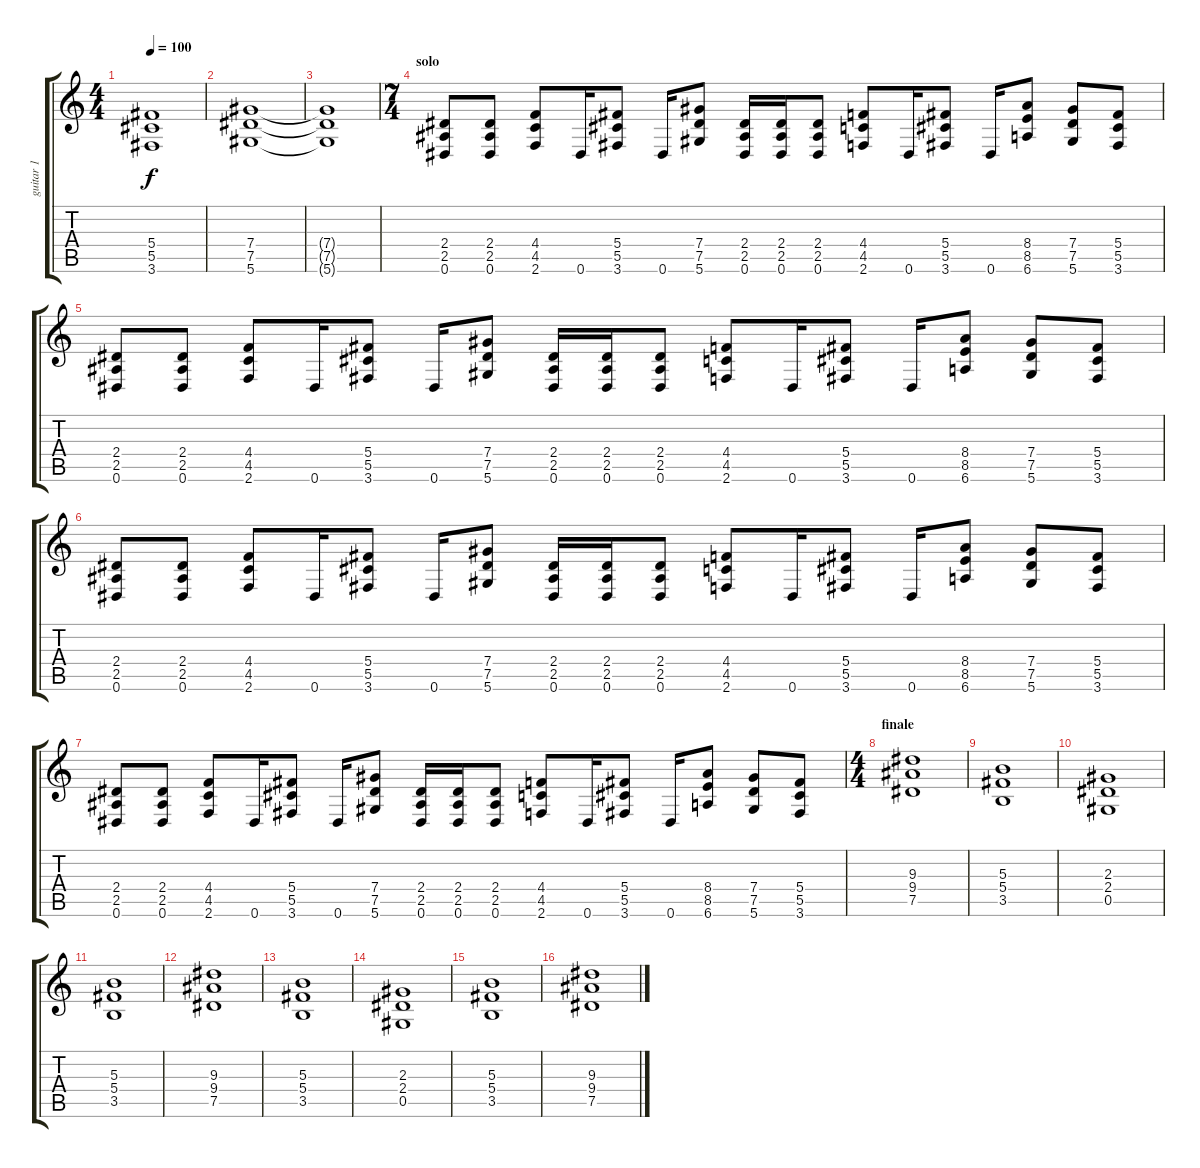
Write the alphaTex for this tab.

\track ("guitar 1" "guitar 1") {instrument distortionguitar}
\staff {score tabs}
\tuning (Eb4 Bb3 Gb3 Db3 Ab2 Eb2) {hide}
\ts (4 4)
\tempo 100
\clef g2
\ks c
(5.4 5.5 3.6).1{dy f} |
(7.4 7.5 5.6).1 |
(7.4{t} 7.5{t} 5.6{t}).1 |
\ts (7 4)
\section ("" "solo")
(2.4 2.5 0.6).8{instrument distortionguitar} (2.4 2.5 0.6).8 (4.4 4.5 2.6).8 0.6.16 (5.4 5.5 3.6).8 0.6.16 (7.4 7.5 5.6).8 (2.4 2.5 0.6).16 (2.4 2.5 0.6).16 (2.4 2.5 0.6).8 (4.4 4.5 2.6).8 0.6.16 (5.4 5.5 3.6).8 0.6.16 (8.4 8.5 6.6).8 (7.4 7.5 5.6).8 (5.4 5.5 3.6).8 |
(2.4 2.5 0.6).8{instrument distortionguitar} (2.4 2.5 0.6).8 (4.4 4.5 2.6).8 0.6.16 (5.4 5.5 3.6).8 0.6.16 (7.4 7.5 5.6).8 (2.4 2.5 0.6).16 (2.4 2.5 0.6).16 (2.4 2.5 0.6).8 (4.4 4.5 2.6).8 0.6.16 (5.4 5.5 3.6).8 0.6.16 (8.4 8.5 6.6).8 (7.4 7.5 5.6).8 (5.4 5.5 3.6).8 |
(2.4 2.5 0.6).8{instrument distortionguitar} (2.4 2.5 0.6).8 (4.4 4.5 2.6).8 0.6.16 (5.4 5.5 3.6).8 0.6.16 (7.4 7.5 5.6).8 (2.4 2.5 0.6).16 (2.4 2.5 0.6).16 (2.4 2.5 0.6).8 (4.4 4.5 2.6).8 0.6.16 (5.4 5.5 3.6).8 0.6.16 (8.4 8.5 6.6).8 (7.4 7.5 5.6).8 (5.4 5.5 3.6).8 |
(2.4 2.5 0.6).8{instrument distortionguitar} (2.4 2.5 0.6).8 (4.4 4.5 2.6).8 0.6.16 (5.4 5.5 3.6).8 0.6.16 (7.4 7.5 5.6).8 (2.4 2.5 0.6).16 (2.4 2.5 0.6).16 (2.4 2.5 0.6).8 (4.4 4.5 2.6).8 0.6.16 (5.4 5.5 3.6).8 0.6.16 (8.4 8.5 6.6).8 (7.4 7.5 5.6).8 (5.4 5.5 3.6).8 |
\ts (4 4)
\section ("" "finale")
(9.3 9.4 7.5).1 |
(5.3 5.4 3.5).1 |
(2.3 2.4 0.5).1 |
(5.3 5.4 3.5).1 |
(9.3 9.4 7.5).1 |
(5.3 5.4 3.5).1 |
(2.3 2.4 0.5).1 |
(5.3 5.4 3.5).1 |
(9.3 9.4 7.5).1
